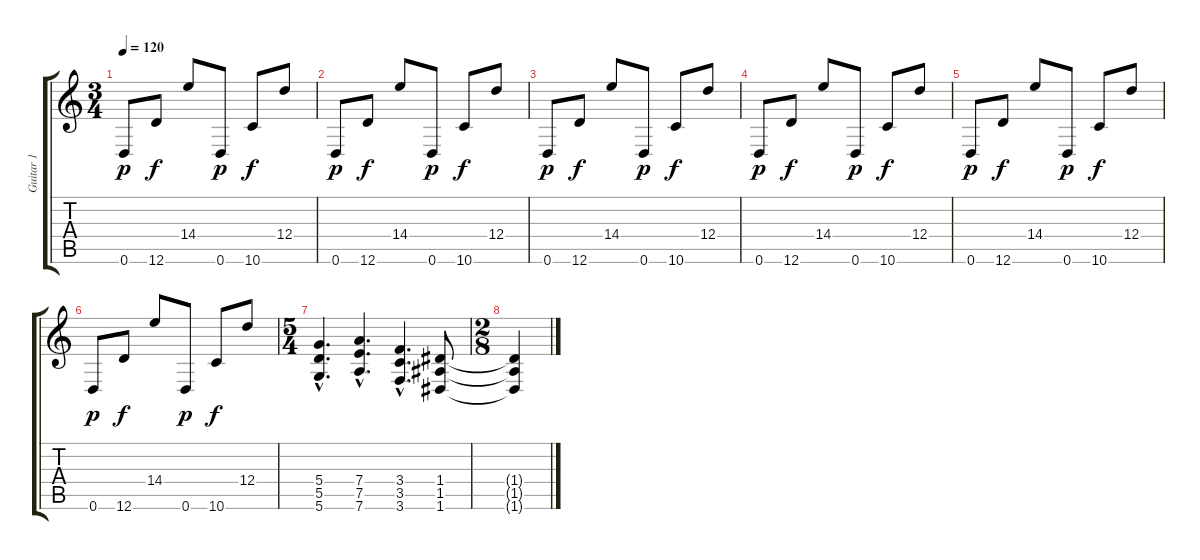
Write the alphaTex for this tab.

\track ("Guitar 1" "Guitar 1") {instrument distortionguitar}
\staff {score tabs}
\tuning (E4 B3 G3 D3 A2 D2) {hide}
\ts (3 4)
\tempo 120
\clef g2
\ks c
0.6.8{dy p} 12.6.8{dy f} 14.4.8 0.6.8{dy p} 10.6.8{dy f} 12.4.8 |
0.6.8{dy p} 12.6.8{dy f} 14.4.8 0.6.8{dy p} 10.6.8{dy f} 12.4.8 |
0.6.8{dy p} 12.6.8{dy f} 14.4.8 0.6.8{dy p} 10.6.8{dy f} 12.4.8 |
0.6.8{dy p} 12.6.8{dy f} 14.4.8 0.6.8{dy p} 10.6.8{dy f} 12.4.8 |
0.6.8{dy p} 12.6.8{dy f} 14.4.8 0.6.8{dy p} 10.6.8{dy f} 12.4.8 |
0.6.8{dy p} 12.6.8{dy f} 14.4.8 0.6.8{dy p} 10.6.8{dy f} 12.4.8 |
\ts (5 4)
(5.4{hac} 5.5{hac} 5.6{hac}).4{d} (7.4{hac} 7.5{hac} 7.6{hac}).4{d} (3.4{hac} 3.5{hac} 3.6{hac}).4{d} (1.4 1.5 1.6).8 |
\ts (2 8)
(1.4{t} 1.5{t} 1.6{t}).4
